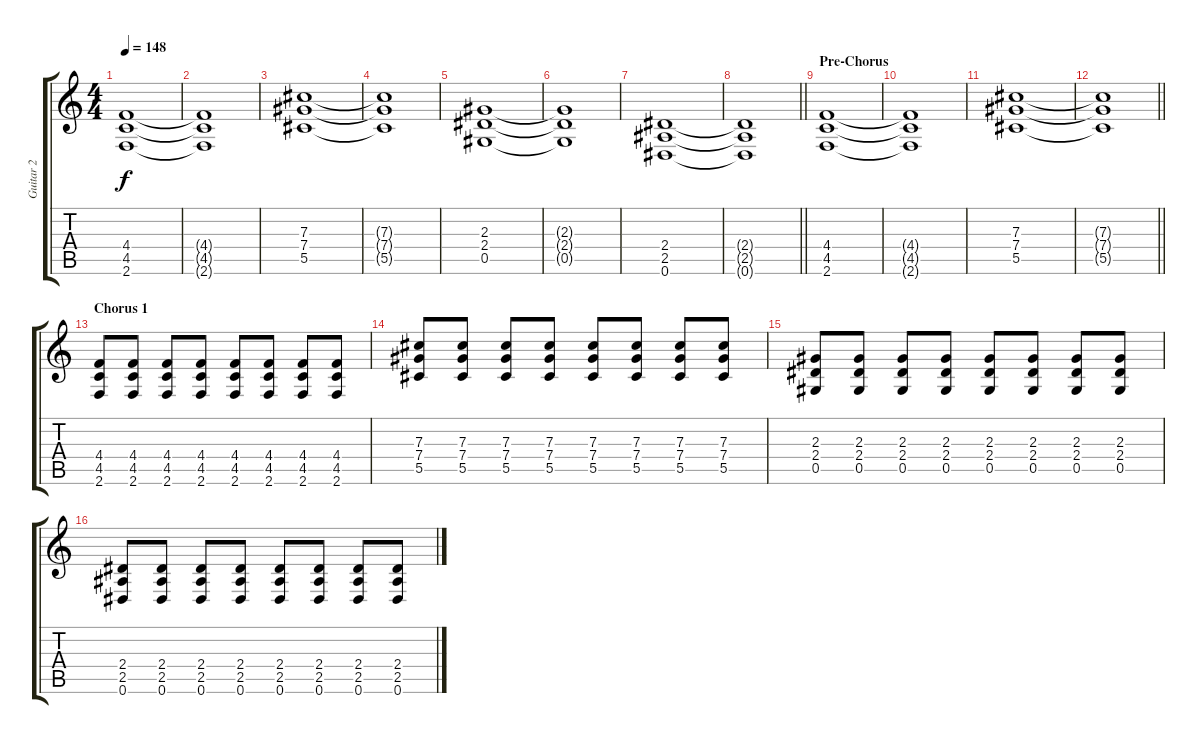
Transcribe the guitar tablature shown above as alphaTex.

\track ("Guitar 2" "Guitar 2") {instrument distortionguitar}
\staff {score tabs}
\tuning (Eb4 Bb3 Gb3 Db3 Ab2 Eb2) {hide}
\ts (4 4)
\tempo 148
\clef g2
\ks c
(4.4 4.5 2.6).1{dy f} |
(4.4{t} 4.5{t} 2.6{t}).1 |
(7.3 7.4 5.5).1 |
(7.3{t} 7.4{t} 5.5{t}).1 |
(2.3 2.4 0.5).1 |
(2.3{t} 2.4{t} 0.5{t}).1 |
(2.4 2.5 0.6).1 |
\barLineRight lightlight
(2.4{t} 2.5{t} 0.6{t}).1 |
\section ("" "Pre-Chorus")
(4.4 4.5 2.6).1 |
(4.4{t} 4.5{t} 2.6{t}).1 |
(7.3 7.4 5.5).1 |
\barLineRight lightlight
(7.3{t} 7.4{t} 5.5{t}).1 |
\section ("" "Chorus 1")
(4.4 4.5 2.6).8 (4.4 4.5 2.6).8 (4.4 4.5 2.6).8 (4.4 4.5 2.6).8 (4.4 4.5 2.6).8 (4.4 4.5 2.6).8 (4.4 4.5 2.6).8 (4.4 4.5 2.6).8 |
(7.3 7.4 5.5).8 (7.3 7.4 5.5).8 (7.3 7.4 5.5).8 (7.3 7.4 5.5).8 (7.3 7.4 5.5).8 (7.3 7.4 5.5).8 (7.3 7.4 5.5).8 (7.3 7.4 5.5).8 |
(2.3 2.4 0.5).8 (2.3 2.4 0.5).8 (2.3 2.4 0.5).8 (2.3 2.4 0.5).8 (2.3 2.4 0.5).8 (2.3 2.4 0.5).8 (2.3 2.4 0.5).8 (2.3 2.4 0.5).8 |
(2.4 2.5 0.6).8 (2.4 2.5 0.6).8 (2.4 2.5 0.6).8 (2.4 2.5 0.6).8 (2.4 2.5 0.6).8 (2.4 2.5 0.6).8 (2.4 2.5 0.6).8 (2.4 2.5 0.6).8
